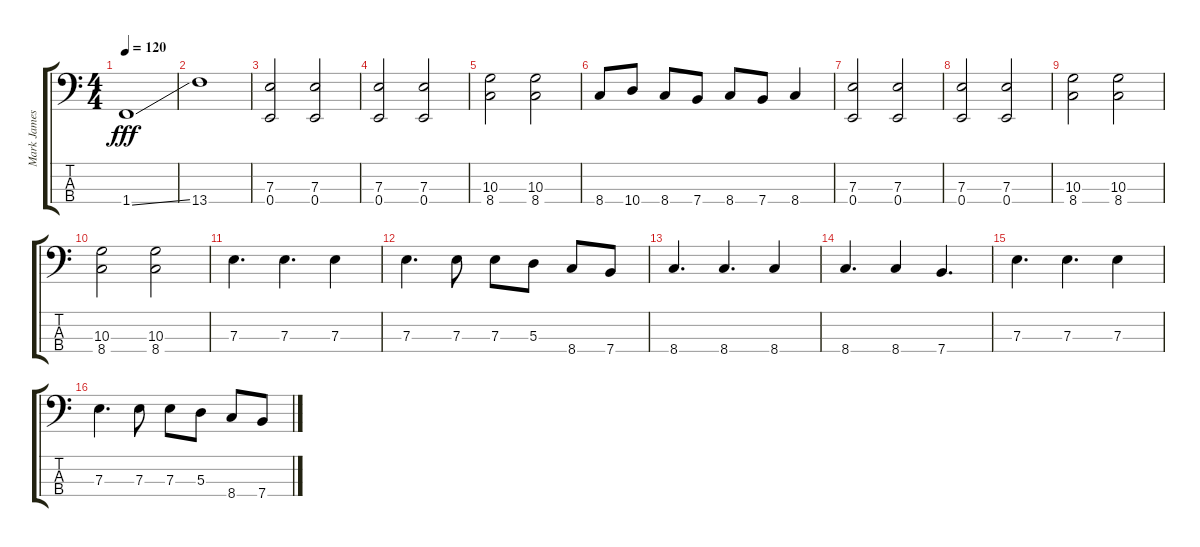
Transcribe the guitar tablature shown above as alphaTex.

\track ("Mark James Klepaski (basso)" "Mark James") {instrument electricbassfinger}
\staff {score tabs}
\tuning (G2 D2 A1 E1) {hide}
\ts (4 4)
\tempo 120
\clef f4
\ks c
1.4{ss}.1{dy fff} |
13.4.1 |
(7.3 0.4).2 (7.3 0.4).2 |
(7.3 0.4).2 (7.3 0.4).2 |
(10.3 8.4).2 (10.3 8.4).2 |
8.4.8 10.4.8 8.4.8 7.4.8 8.4.8 7.4.8 8.4.4 |
(7.3 0.4).2 (7.3 0.4).2 |
(7.3 0.4).2 (7.3 0.4).2 |
(10.3 8.4).2 (10.3 8.4).2 |
(10.3 8.4).2 (10.3 8.4).2 |
7.3.4{d} 7.3.4{d} 7.3.4 |
7.3.4{d} 7.3.8 7.3.8 5.3.8 8.4.8 7.4.8 |
8.4.4{d} 8.4.4{d} 8.4.4 |
8.4.4{d} 8.4.4 7.4.4{d} |
7.3.4{d} 7.3.4{d} 7.3.4 |
7.3.4{d} 7.3.8 7.3.8 5.3.8 8.4.8 7.4.8
